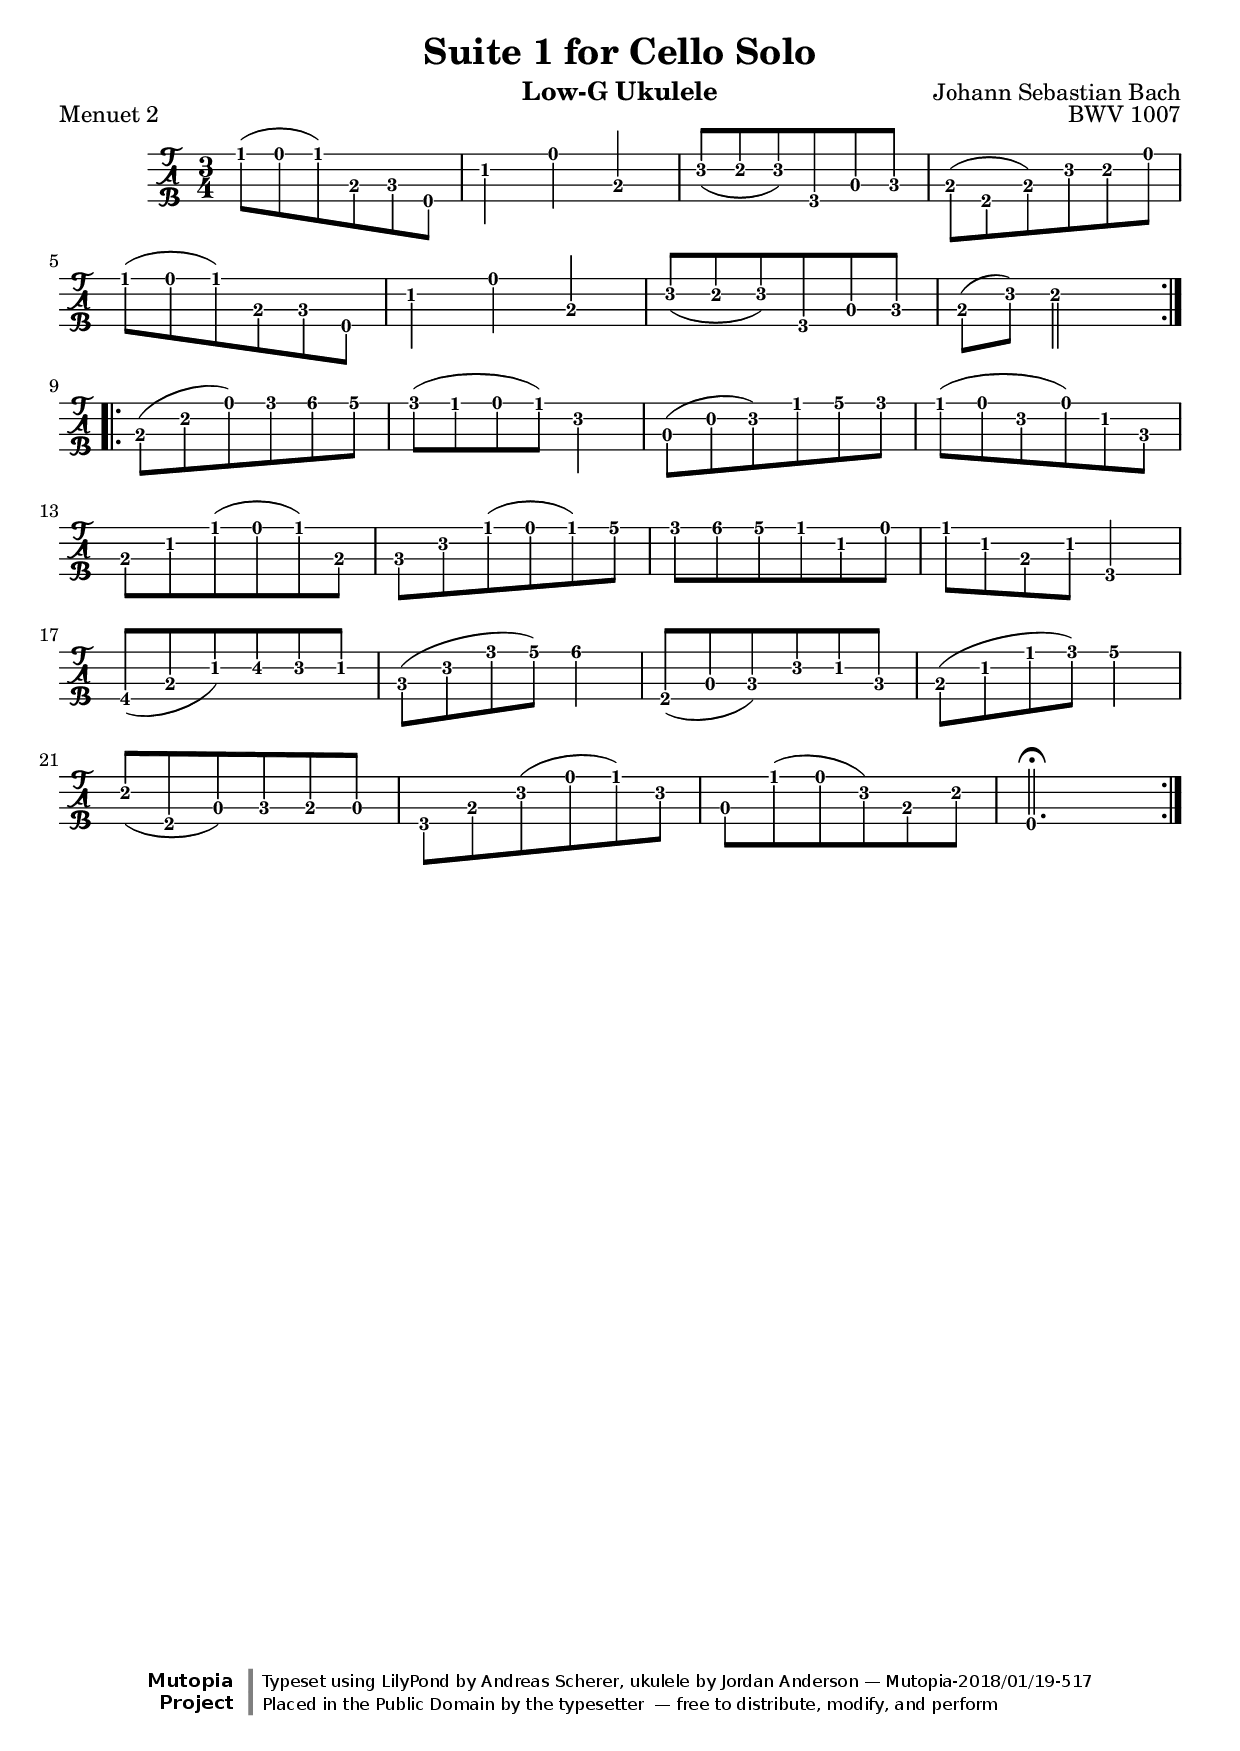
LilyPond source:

\version "2.20.0"
\include "header.ily"
\include "predefined-ukulele-fretboards.ly"
menuetII =  {

	\time 3/4
	\key d \minor
	\set Staff.midiInstrument = "acoustic guitar (nylon)"

        % 1
	bes'8( a bes) d, ees g, |
        f'4 a d, |
        g8( fis g) bes, c ees |
	d( a d) g fis a |
        bes( a bes) d, ees g, |
        % 6
        f'4 a d, |
	g8( fis g) bes, c ees! |
        d( g) fis2 | \bar ":|.|:"
	d8( fis a) c ees d |
        c( bes a bes) g4 |
        % 11
        c,8( e! g) bes d c |
	bes( a g a) f ees |
        d f bes( a bes) d, |
        ees g bes( a bes) d |
	c ees d bes f a |
        % 16
        bes f d f bes,4 |
        b8( d f) aes g f |
	ees( g c d) ees4 |
        a,,8( c ees) g f ees |
        d( f bes c) d4 |
        % 21
        fis,8( a, c) ees d c |
        bes d g( a bes) g |
	c, bes'( a g) d fis |
	g,2.\fermata | \bar ":|."

}


low-g-ukulele-tuning = \stringTuning <g c' e' a'>

\header {
      instrument = "Low-G Ukulele"
}

\score {
  \layout { system-count = #6 }
  \header { piece = "Menuet 2" }
  \midi {\tempo 2 = 60}
  <<
    \new StaffGroup <<
      %\new Staff <<
      %  \clef treble
      %  \relative <<
      %    \new Voice { \menuetII }
      %  >>
      %>>

      \new TabStaff <<
        \tabFullNotation
        \set TabStaff.stringTunings = #low-g-ukulele-tuning
        \relative <<
          \new TabVoice { \menuetII }
        >>
      >>
    >>
  >>
}
